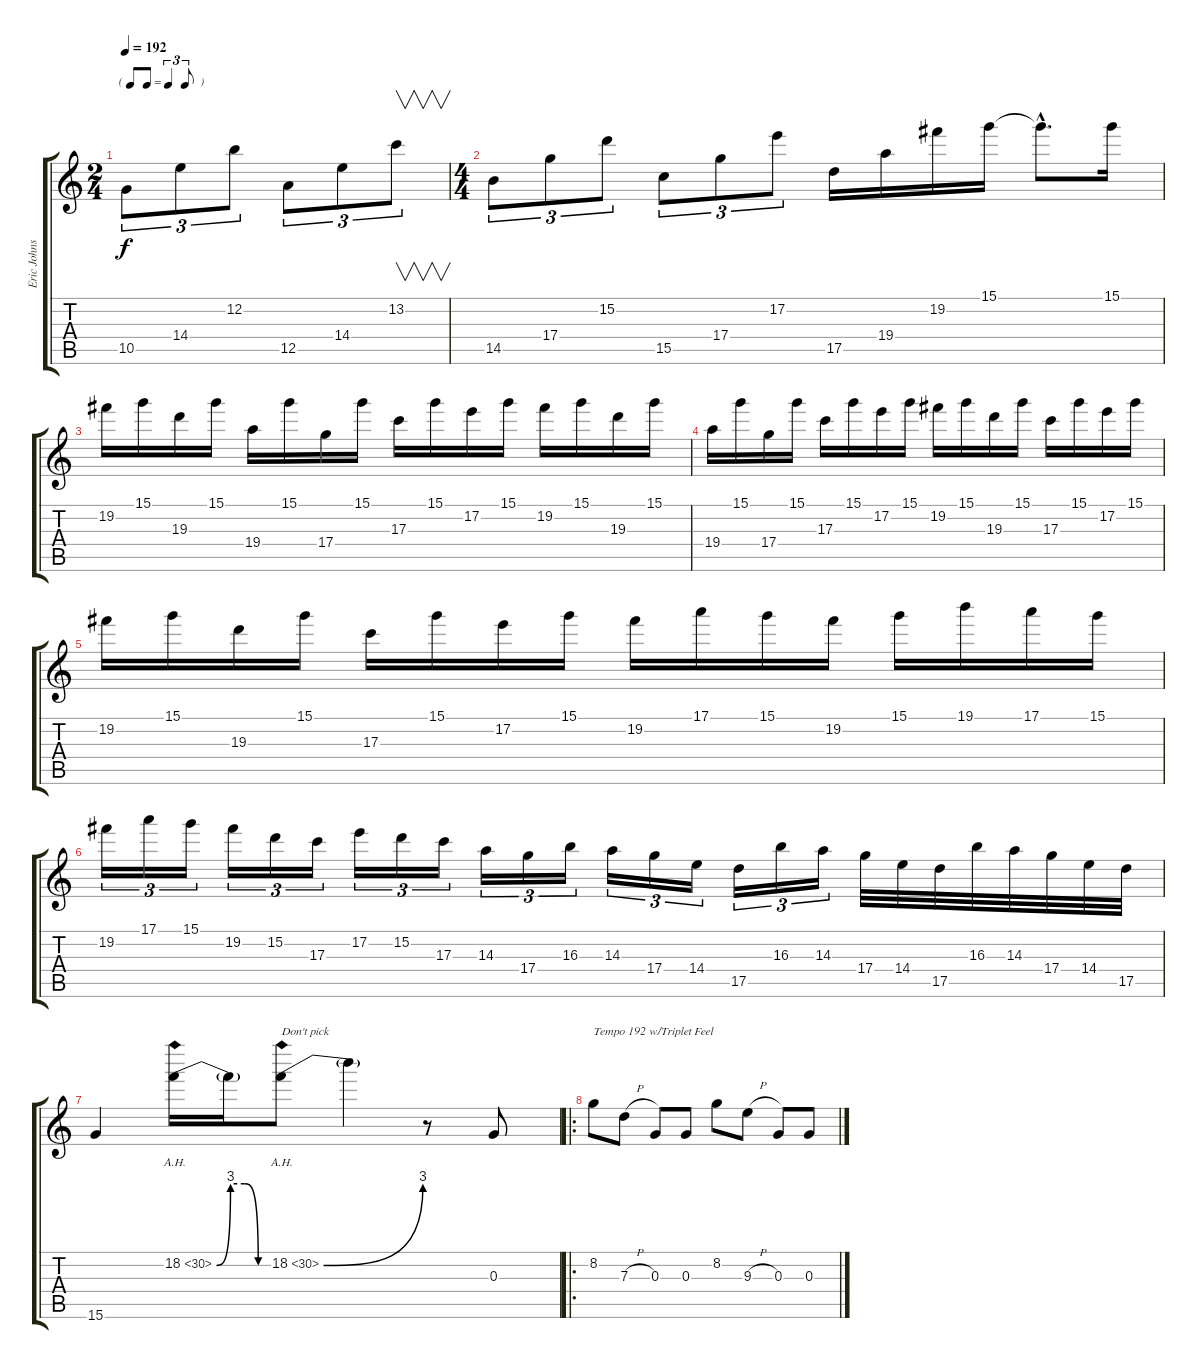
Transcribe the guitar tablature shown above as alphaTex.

\track ("Eric Johnson" "Eric Johns") {instrument distortionguitar}
\staff {score tabs}
\tuning (E4 B3 G3 D3 A2 E2) {hide}
\ts (2 4)
\tf triplet8th
\tempo 192
\clef g2
\ks c
10.5.8{tu (3 2) dy f} 14.4.8{tu (3 2)} 12.2.8{tu (3 2)} 12.5.8{tu (3 2)} 14.4.8{tu (3 2)} 13.2.8{v tu (3 2)} |
\ts (4 4)
14.5.8{tu (3 2)} 17.4.8{tu (3 2)} 15.2.8{tu (3 2)} 15.5.8{tu (3 2)} 17.4.8{tu (3 2)} 17.2.8{tu (3 2)} 17.5.16 19.4.16 19.2.16 15.1.16 15.1{hac t}.8{d} 15.1.16 |
19.2.16 15.1.16 19.3.16 15.1.16 19.4.16 15.1.16 17.4.16 15.1.16 17.3.16 15.1.16 17.2.16 15.1.16 19.2.16 15.1.16 19.3.16 15.1.16 |
19.4.16 15.1.16 17.4.16 15.1.16 17.3.16 15.1.16 17.2.16 15.1.16 19.2.16 15.1.16 19.3.16 15.1.16 17.3.16 15.1.16 17.2.16 15.1.16 |
19.2.16 15.1.16 19.3.16 15.1.16 17.3.16 15.1.16 17.2.16 15.1.16 19.2.16 17.1.16 15.1.16 19.2.16 15.1.16 19.1.16 17.1.16 15.1.16 |
19.2.16{tu (3 2)} 17.1.16{tu (3 2)} 15.1.16{tu (3 2)} 19.2.16{tu (3 2)} 15.2.16{tu (3 2)} 17.3.16{tu (3 2)} 17.2.16{tu (3 2)} 15.2.16{tu (3 2)} 17.3.16{tu (3 2)} 14.3.16{tu (3 2)} 17.4.16{tu (3 2)} 16.3.16{tu (3 2)} 14.3.16{tu (3 2)} 17.4.16{tu (3 2)} 14.4.16{tu (3 2)} 17.5.16{tu (3 2)} 16.3.16{tu (3 2)} 14.3.16{tu (3 2)} 17.4.32 14.4.32 17.5.32 16.3.32 14.3.32 17.4.32 14.4.32 17.5.32 |
15.6.4 18.2{be (custom 0 0 15 12 30 12 45 0 60 0) ah 12}.16 18.2{t}.16 18.2{be (bend 0 0 60 12) ah 12}.8{txt "Don't pick"} 18.2{t}.4 r.8 0.3.8 |
\ro
8.2.8{txt "Tempo 192 w/Triplet Feel"} 7.3{h}.8 0.3.8 0.3.8 8.2.8 9.3{h}.8 0.3.8 0.3.8
